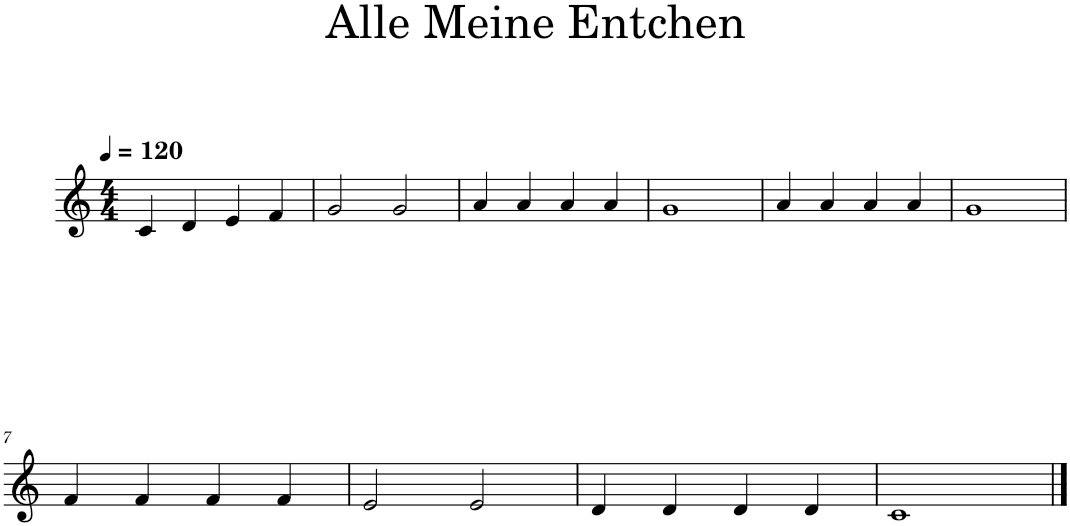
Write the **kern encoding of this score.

**kern
*part1
*staff1
*I"Piano
*I'Pno.
*clefG2
*k[]
*M4/4
*MM120
=1
4c/
4d/
4e/
4f/
=2
2g/
2g/
=3
4a/
4a/
4a/
4a/
=4
1g
=5
4a/
4a/
4a/
4a/
=6
1g
!!LO:LB:g=z
=7
4f/
4f/
4f/
4f/
=8
2e/
2e/
=9
4d/
4d/
4d/
4d/
=10
1c
==
*-
